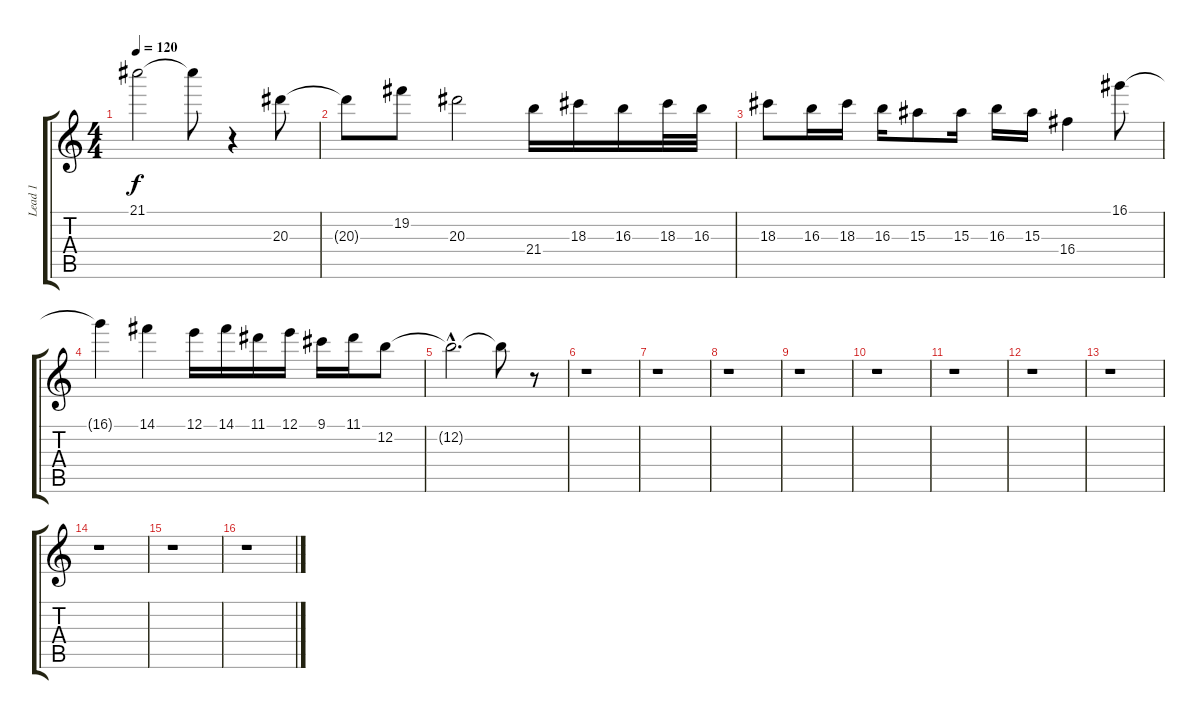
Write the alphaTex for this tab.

\track ("Lead 1" "Lead 1") {instrument overdrivenguitar}
\staff {score tabs}
\tuning (E4 B3 G3 D3 A2 E2) {hide}
\ts (4 4)
\tempo 120
\clef g2
\ks c
21.1{t}.2{dy f} 21.1{t}.8 r.4 20.3.8 |
20.3{t}.8 19.2.8 20.3.2 21.4.16 18.3.16 16.3.16 18.3.32 16.3.32 |
18.3.8 16.3.16 18.3.16 16.3.16 15.3.8 15.3.16 16.3.16 15.3.16 16.4.4 16.1.8 |
16.1{t}.4 14.1.4 12.1.16 14.1.16 11.1.16 12.1.16 9.1.16 11.1.16 12.2.8 |
12.2{hac t}.2{d} 12.2{t}.8 r.8 |
r.1 |
r.1 |
r.1 |
r.1 |
r.1 |
r.1 |
r.1 |
r.1 |
r.1 |
r.1 |
r.1
